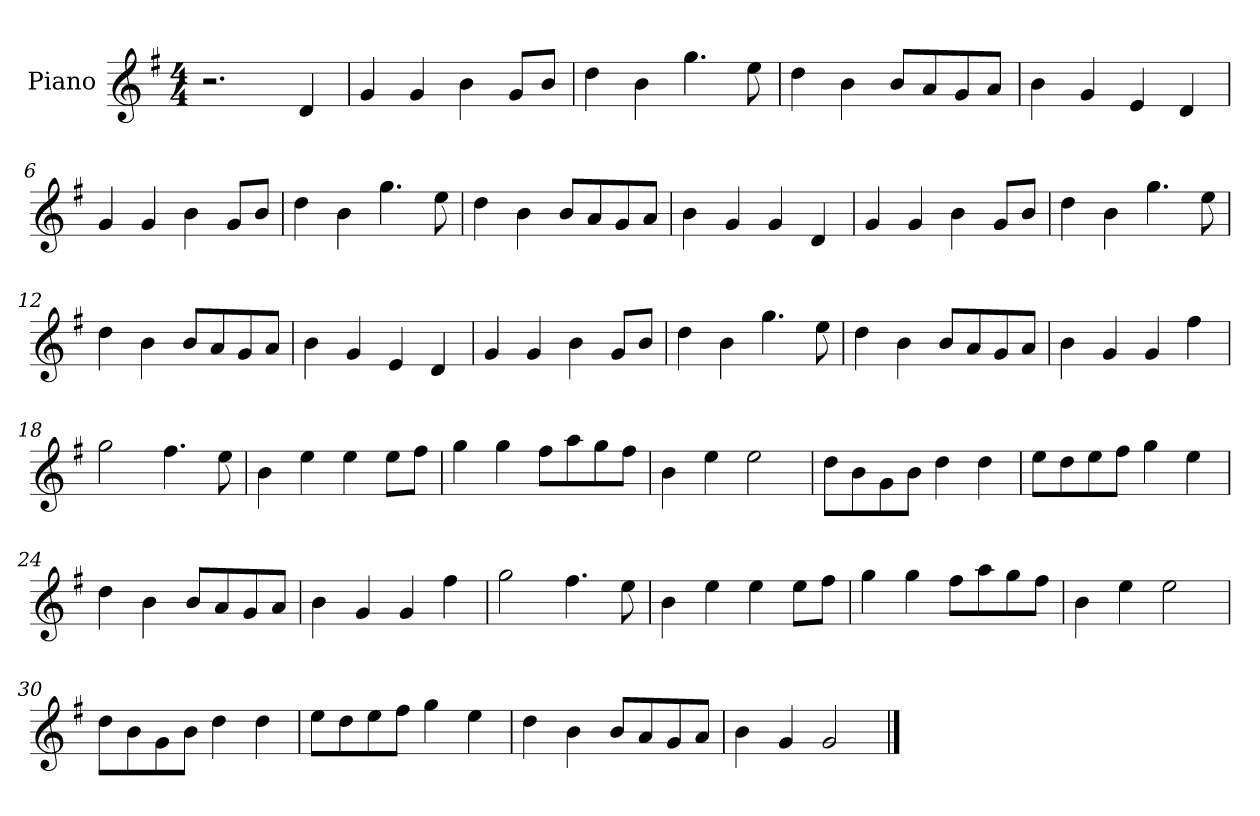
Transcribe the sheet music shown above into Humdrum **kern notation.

**kern
*part1
*staff1
*I"Piano
*I'Pno
*clefG2
*k[f#]
*M4/4
=1
2.r
4d/
=2
4g/
4g/
4b\
8g/L
8b/J
=3
4dd\
4b\
4.gg\
8ee\
=4
4dd\
4b\
8b/L
8a/
8g/
8a/J
=5
4b\
4g/
4e/
4d/
=6
4g/
4g/
4b\
8g/L
8b/J
=7
4dd\
4b\
4.gg\
8ee\
=8
4dd\
4b\
8b/L
8a/
8g/
8a/J
=9
4b\
4g/
4g/
4d/
=10
4g/
4g/
4b\
8g/L
8b/J
=11
4dd\
4b\
4.gg\
8ee\
=12
4dd\
4b\
8b/L
8a/
8g/
8a/J
=13
4b\
4g/
4e/
4d/
=14
4g/
4g/
4b\
8g/L
8b/J
=15
4dd\
4b\
4.gg\
8ee\
=16
4dd\
4b\
8b/L
8a/
8g/
8a/J
=17
4b\
4g/
4g/
4ff#\
=18
2gg\
4.ff#\
8ee\
=19
4b\
4ee\
4ee\
8ee\L
8ff#\J
=20
4gg\
4gg\
8ff#\L
8aa\
8gg\
8ff#\J
=21
4b\
4ee\
2ee\
=22
8dd\L
8b\
8g\
8b\J
4dd\
4dd\
=23
8ee\L
8dd\
8ee\
8ff#\J
4gg\
4ee\
=24
4dd\
4b\
8b/L
8a/
8g/
8a/J
=25
4b\
4g/
4g/
4ff#\
=26
2gg\
4.ff#\
8ee\
=27
4b\
4ee\
4ee\
8ee\L
8ff#\J
=28
4gg\
4gg\
8ff#\L
8aa\
8gg\
8ff#\J
=29
4b\
4ee\
2ee\
=30
8dd\L
8b\
8g\
8b\J
4dd\
4dd\
=31
8ee\L
8dd\
8ee\
8ff#\J
4gg\
4ee\
=32
4dd\
4b\
8b/L
8a/
8g/
8a/J
=33
4b\
4g/
2g/
==
*-
